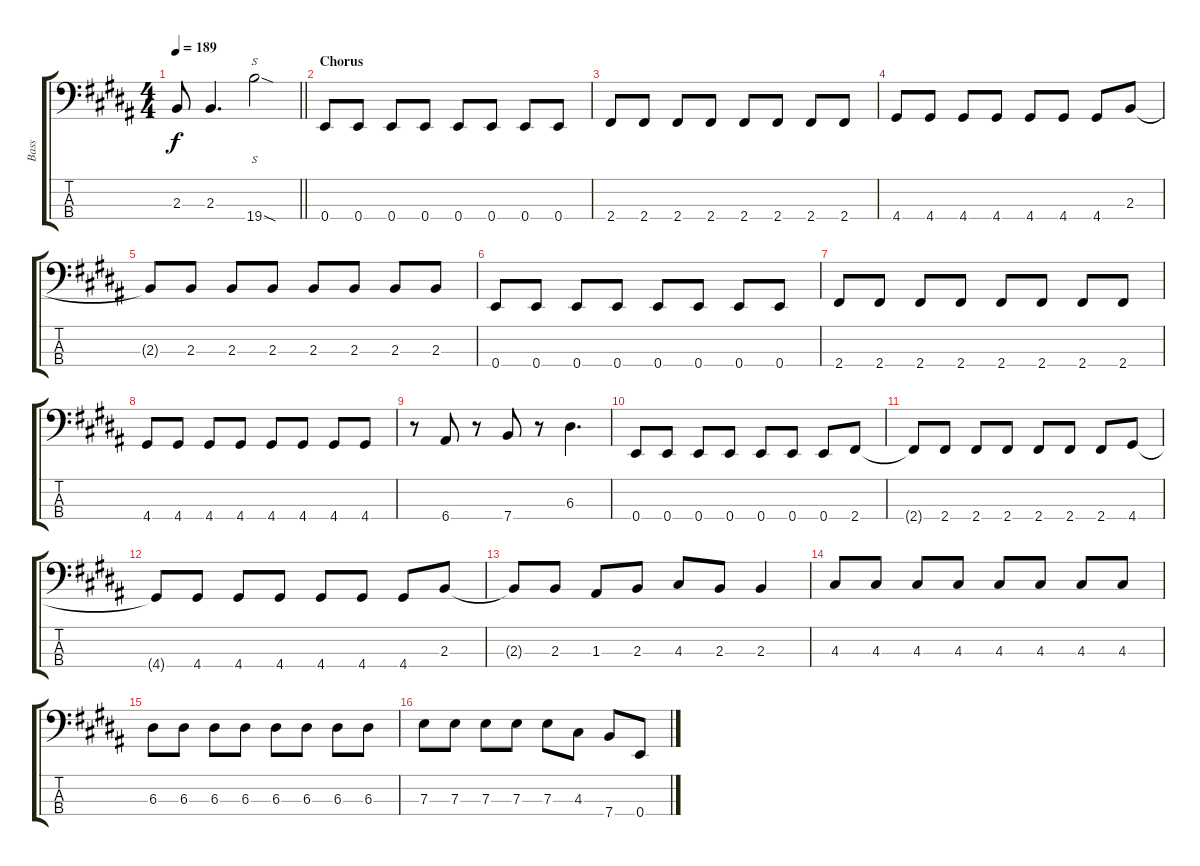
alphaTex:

\track ("Bass" "Bass") {instrument electricbasspick}
\staff {score tabs}
\tuning (G2 D2 A1 E1) {hide}
\ts (4 4)
\tempo 189
\clef f4
\barLineRight lightlight
\ks b
2.3.8{dy f} 2.3.4{d} 19.4{sod}.2{s} |
\section ("" "Chorus")
0.4.8 0.4.8 0.4.8 0.4.8 0.4.8 0.4.8 0.4.8 0.4.8 |
2.4.8 2.4.8 2.4.8 2.4.8 2.4.8 2.4.8 2.4.8 2.4.8 |
4.4.8 4.4.8 4.4.8 4.4.8 4.4.8 4.4.8 4.4.8 2.3.8 |
2.3{t}.8 2.3.8 2.3.8 2.3.8 2.3.8 2.3.8 2.3.8 2.3.8 |
0.4.8 0.4.8 0.4.8 0.4.8 0.4.8 0.4.8 0.4.8 0.4.8 |
2.4.8 2.4.8 2.4.8 2.4.8 2.4.8 2.4.8 2.4.8 2.4.8 |
4.4.8 4.4.8 4.4.8 4.4.8 4.4.8 4.4.8 4.4.8 4.4.8 |
r.8 6.4.8 r.8 7.4.8 r.8 6.3.4{d} |
0.4.8 0.4.8 0.4.8 0.4.8 0.4.8 0.4.8 0.4.8 2.4.8 |
2.4{t}.8 2.4.8 2.4.8 2.4.8 2.4.8 2.4.8 2.4.8 4.4.8 |
4.4{t}.8 4.4.8 4.4.8 4.4.8 4.4.8 4.4.8 4.4.8 2.3.8 |
2.3{t}.8 2.3.8 1.3.8 2.3.8 4.3.8 2.3.8 2.3.4 |
4.3.8 4.3.8 4.3.8 4.3.8 4.3.8 4.3.8 4.3.8 4.3.8 |
6.3.8 6.3.8 6.3.8 6.3.8 6.3.8 6.3.8 6.3.8 6.3.8 |
7.3.8 7.3.8 7.3.8 7.3.8 7.3.8 4.3.8 7.4.8 0.4.8
